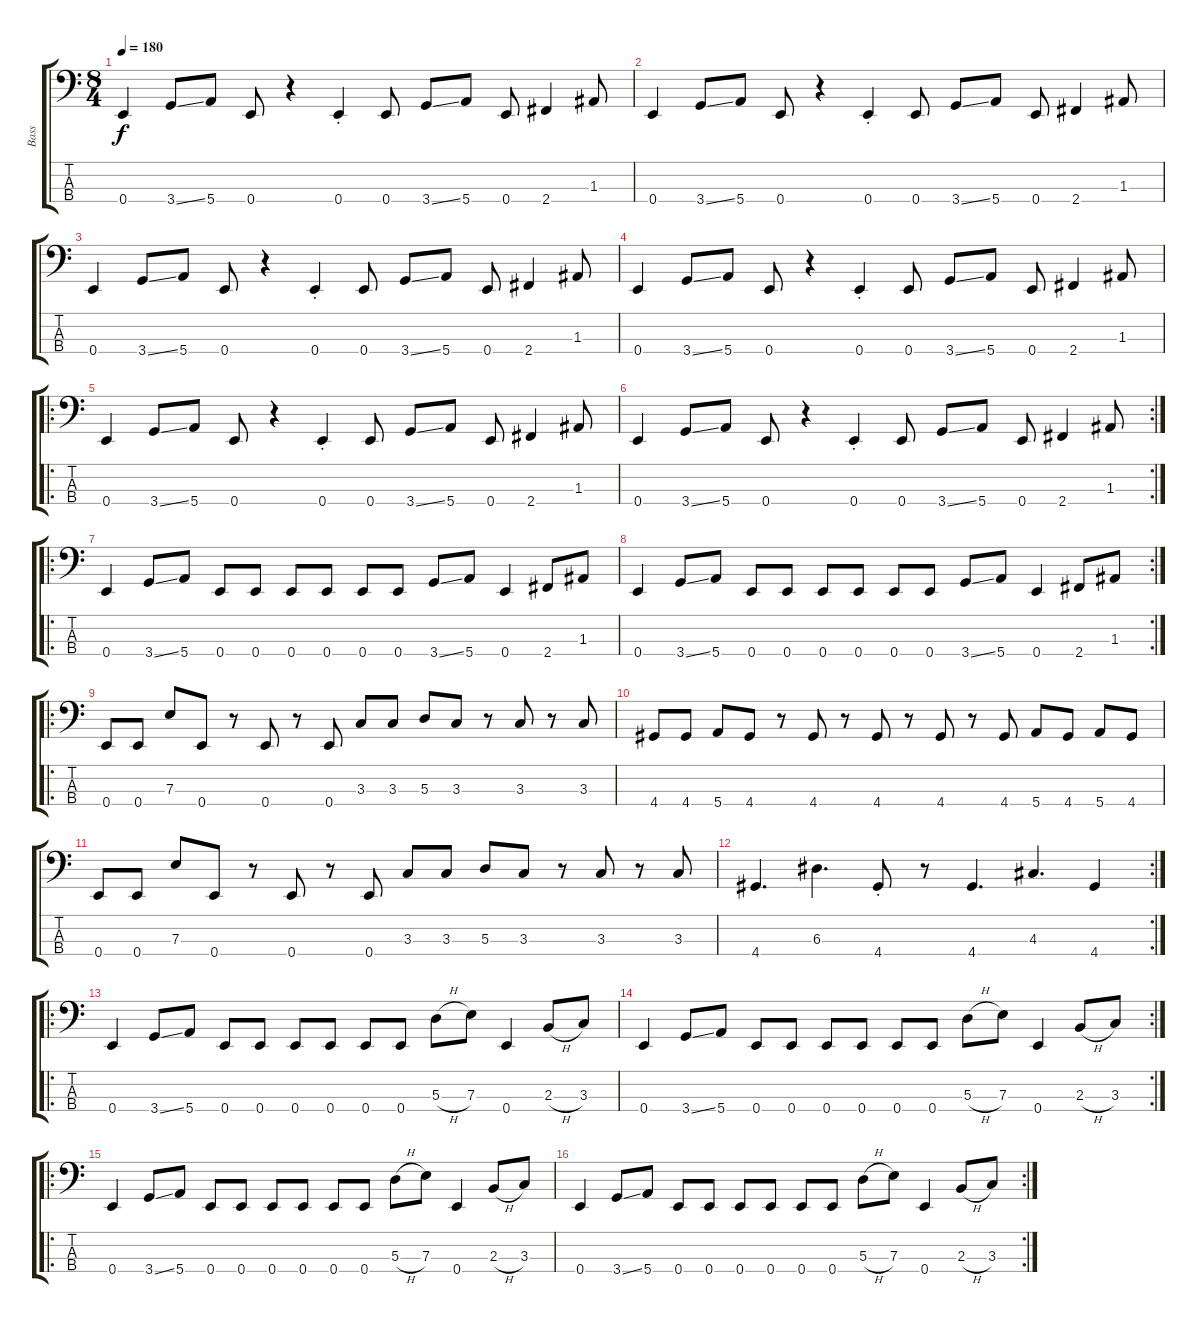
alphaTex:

\track ("Bass" "Bass") {instrument electricbasspick}
\staff {score tabs}
\tuning (G2 D2 A1 E1) {hide}
\ts (8 4)
\tempo 180
\clef f4
\ks c
0.4.4{dy f} 3.4{ss}.8 5.4.8 0.4.8 r.4 0.4{st}.4 0.4.8 3.4{ss}.8 5.4.8 0.4.8 2.4.4 1.3.8 |
0.4.4 3.4{ss}.8 5.4.8 0.4.8 r.4 0.4{st}.4 0.4.8 3.4{ss}.8 5.4.8 0.4.8 2.4.4 1.3.8 |
0.4.4 3.4{ss}.8 5.4.8 0.4.8 r.4 0.4{st}.4 0.4.8 3.4{ss}.8 5.4.8 0.4.8 2.4.4 1.3.8 |
0.4.4 3.4{ss}.8 5.4.8 0.4.8 r.4 0.4{st}.4 0.4.8 3.4{ss}.8 5.4.8 0.4.8 2.4.4 1.3.8 |
\ro
0.4.4 3.4{ss}.8 5.4.8 0.4.8 r.4 0.4{st}.4 0.4.8 3.4{ss}.8 5.4.8 0.4.8 2.4.4 1.3.8 |
\rc 2
0.4.4 3.4{ss}.8 5.4.8 0.4.8 r.4 0.4{st}.4 0.4.8 3.4{ss}.8 5.4.8 0.4.8 2.4.4 1.3.8 |
\ro
0.4.4 3.4{ss}.8 5.4.8 0.4.8 0.4.8 0.4.8 0.4.8 0.4.8 0.4.8 3.4{ss}.8 5.4.8 0.4.4 2.4.8 1.3.8 |
\rc 2
0.4.4 3.4{ss}.8 5.4.8 0.4.8 0.4.8 0.4.8 0.4.8 0.4.8 0.4.8 3.4{ss}.8 5.4.8 0.4.4 2.4.8 1.3.8 |
\ro
0.4.8 0.4.8 7.3.8 0.4.8 r.8 0.4.8 r.8 0.4.8 3.3.8 3.3.8 5.3.8 3.3.8 r.8 3.3.8 r.8 3.3.8 |
4.4.8 4.4.8 5.4.8 4.4.8 r.8 4.4.8 r.8 4.4.8 r.8 4.4.8 r.8 4.4.8 5.4.8 4.4.8 5.4.8 4.4.8 |
0.4.8 0.4.8 7.3.8 0.4.8 r.8 0.4.8 r.8 0.4.8 3.3.8 3.3.8 5.3.8 3.3.8 r.8 3.3.8 r.8 3.3.8 |
\rc 2
4.4.4{d} 6.3.4{d} 4.4{st}.8 r.8 4.4.4{d} 4.3.4{d} 4.4.4 |
\ro
0.4.4 3.4{ss}.8 5.4.8 0.4.8 0.4.8 0.4.8 0.4.8 0.4.8 0.4.8 5.3{h}.8 7.3.8 0.4.4 2.3{h}.8 3.3.8 |
\rc 2
0.4.4 3.4{ss}.8 5.4.8 0.4.8 0.4.8 0.4.8 0.4.8 0.4.8 0.4.8 5.3{h}.8 7.3.8 0.4.4 2.3{h}.8 3.3.8 |
\ro
0.4.4 3.4{ss}.8 5.4.8 0.4.8 0.4.8 0.4.8 0.4.8 0.4.8 0.4.8 5.3{h}.8 7.3.8 0.4.4 2.3{h}.8 3.3.8 |
\rc 2
0.4.4 3.4{ss}.8 5.4.8 0.4.8 0.4.8 0.4.8 0.4.8 0.4.8 0.4.8 5.3{h}.8 7.3.8 0.4.4 2.3{h}.8 3.3.8
